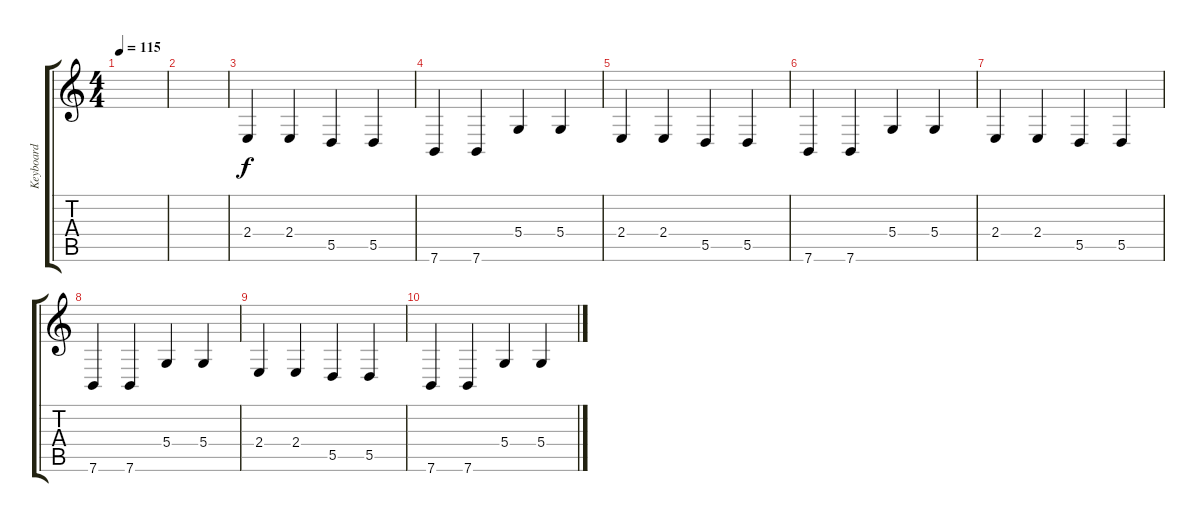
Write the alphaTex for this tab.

\track ("Keyboard" "Keyboard") {instrument synthstrings2}
\staff {score tabs}
\tuning (E4 B3 G3 D3 A2 E2) {hide}
\ts (4 4)
\tempo 115
\clef g2
\ks c
|
|
2.4.4 2.4.4 5.5.4 5.5.4 |
7.6.4 7.6.4 5.4.4 5.4.4 |
2.4.4 2.4.4 5.5.4 5.5.4 |
7.6.4 7.6.4 5.4.4 5.4.4 |
2.4.4 2.4.4 5.5.4 5.5.4 |
7.6.4 7.6.4 5.4.4 5.4.4 |
2.4.4 2.4.4 5.5.4 5.5.4 |
7.6.4 7.6.4 5.4.4 5.4.4
